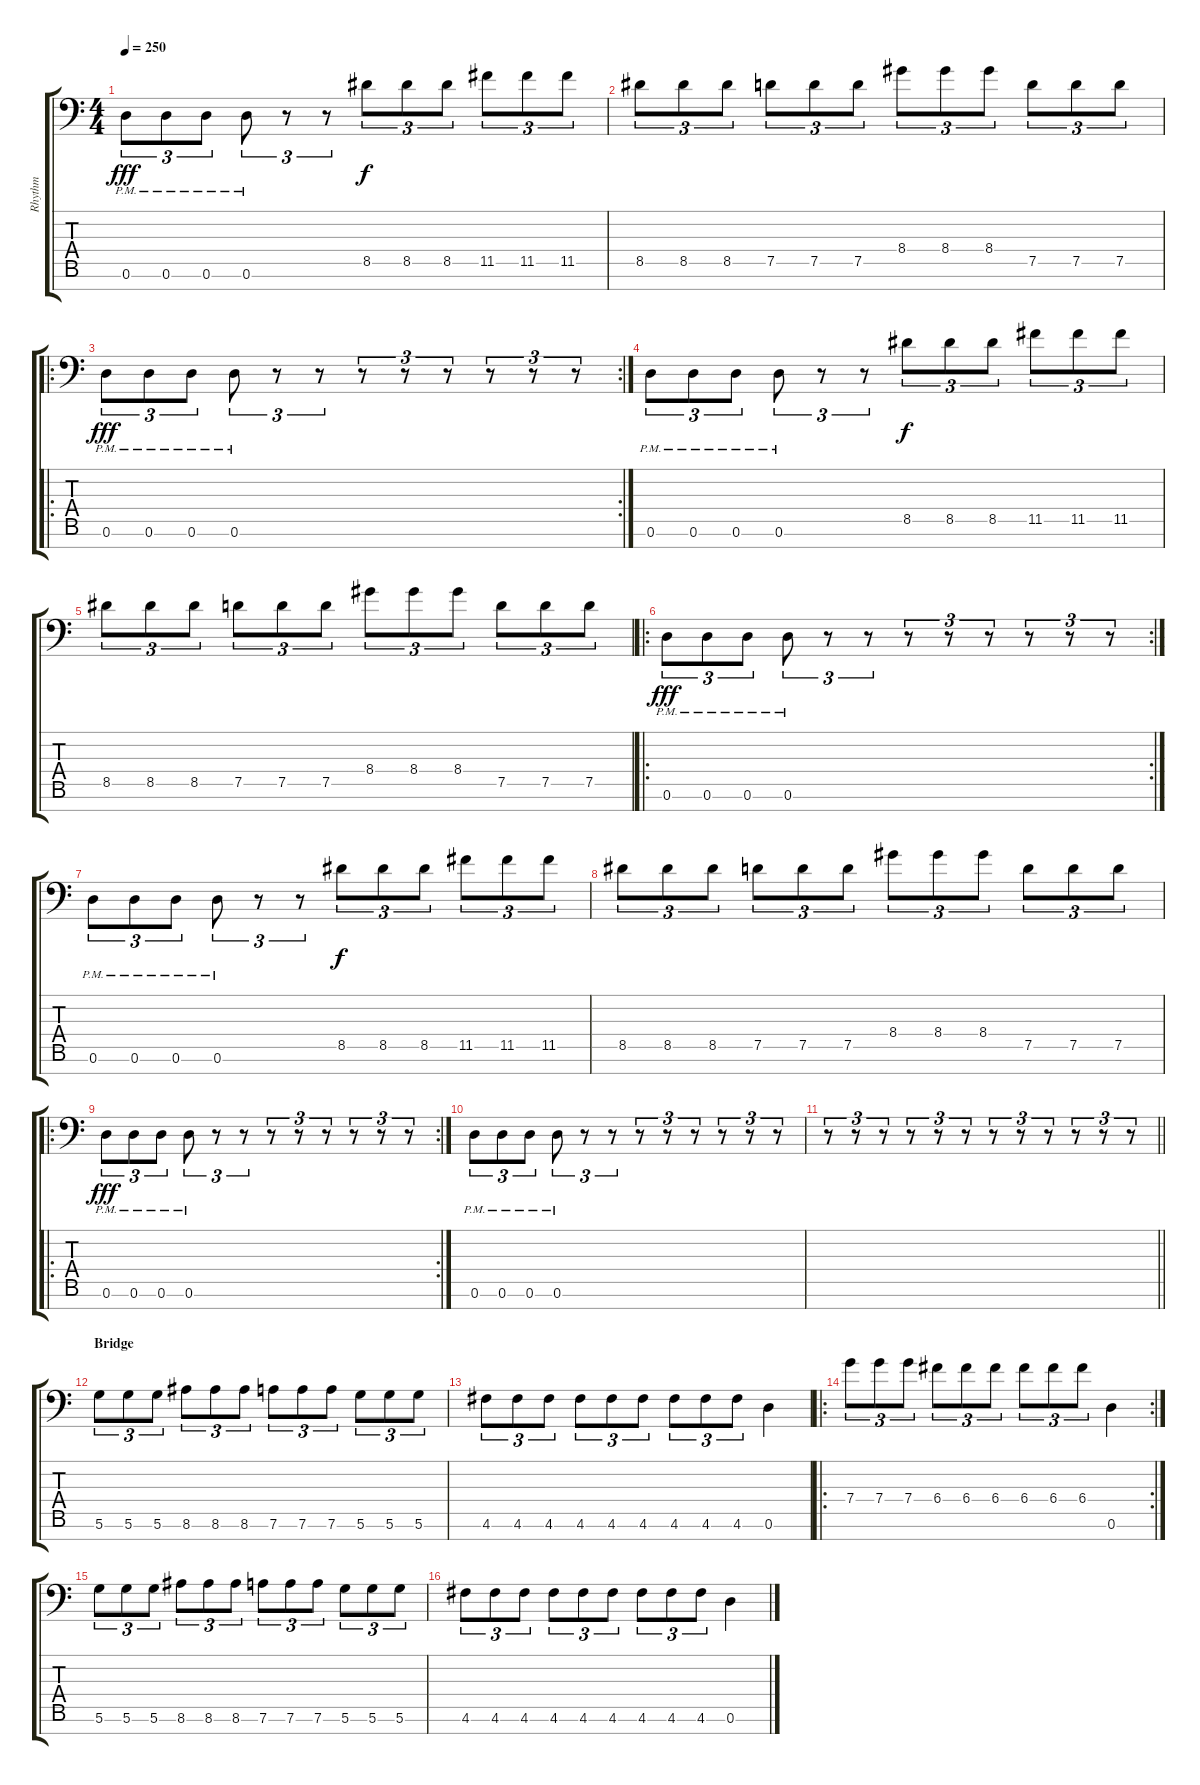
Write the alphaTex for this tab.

\track ("Rhythm" "Rhythm") {instrument distortionguitar}
\staff {score tabs}
\tuning (D4 A3 F3 C3 G2 D2 A1) {hide}
\ts (4 4)
\tempo 250
\clef f4
\ks c
0.6{pm}.8{tu (3 2) dy fff} 0.6{pm}.8{tu (3 2)} 0.6{pm}.8{tu (3 2)} 0.6{pm}.8{tu (3 2)} r.8{tu (3 2)} r.8{tu (3 2)} 8.5.8{tu (3 2) dy f} 8.5.8{tu (3 2)} 8.5.8{tu (3 2)} 11.5.8{tu (3 2)} 11.5.8{tu (3 2)} 11.5.8{tu (3 2)} |
8.5.8{tu (3 2)} 8.5.8{tu (3 2)} 8.5.8{tu (3 2)} 7.5.8{tu (3 2)} 7.5.8{tu (3 2)} 7.5.8{tu (3 2)} 8.4.8{tu (3 2)} 8.4.8{tu (3 2)} 8.4.8{tu (3 2)} 7.5.8{tu (3 2)} 7.5.8{tu (3 2)} 7.5.8{tu (3 2)} |
\ro
\rc 2
0.6{pm}.8{tu (3 2) dy fff} 0.6{pm}.8{tu (3 2)} 0.6{pm}.8{tu (3 2)} 0.6{pm}.8{tu (3 2)} r.8{tu (3 2)} r.8{tu (3 2)} r.8{tu (3 2)} r.8{tu (3 2)} r.8{tu (3 2)} r.8{tu (3 2)} r.8{tu (3 2)} r.8{tu (3 2)} |
0.6{pm}.8{tu (3 2)} 0.6{pm}.8{tu (3 2)} 0.6{pm}.8{tu (3 2)} 0.6{pm}.8{tu (3 2)} r.8{tu (3 2)} r.8{tu (3 2)} 8.5.8{tu (3 2) dy f} 8.5.8{tu (3 2)} 8.5.8{tu (3 2)} 11.5.8{tu (3 2)} 11.5.8{tu (3 2)} 11.5.8{tu (3 2)} |
8.5.8{tu (3 2)} 8.5.8{tu (3 2)} 8.5.8{tu (3 2)} 7.5.8{tu (3 2)} 7.5.8{tu (3 2)} 7.5.8{tu (3 2)} 8.4.8{tu (3 2)} 8.4.8{tu (3 2)} 8.4.8{tu (3 2)} 7.5.8{tu (3 2)} 7.5.8{tu (3 2)} 7.5.8{tu (3 2)} |
\ro
\rc 2
0.6{pm}.8{tu (3 2) dy fff} 0.6{pm}.8{tu (3 2)} 0.6{pm}.8{tu (3 2)} 0.6{pm}.8{tu (3 2)} r.8{tu (3 2)} r.8{tu (3 2)} r.8{tu (3 2)} r.8{tu (3 2)} r.8{tu (3 2)} r.8{tu (3 2)} r.8{tu (3 2)} r.8{tu (3 2)} |
0.6{pm}.8{tu (3 2)} 0.6{pm}.8{tu (3 2)} 0.6{pm}.8{tu (3 2)} 0.6{pm}.8{tu (3 2)} r.8{tu (3 2)} r.8{tu (3 2)} 8.5.8{tu (3 2) dy f} 8.5.8{tu (3 2)} 8.5.8{tu (3 2)} 11.5.8{tu (3 2)} 11.5.8{tu (3 2)} 11.5.8{tu (3 2)} |
8.5.8{tu (3 2)} 8.5.8{tu (3 2)} 8.5.8{tu (3 2)} 7.5.8{tu (3 2)} 7.5.8{tu (3 2)} 7.5.8{tu (3 2)} 8.4.8{tu (3 2)} 8.4.8{tu (3 2)} 8.4.8{tu (3 2)} 7.5.8{tu (3 2)} 7.5.8{tu (3 2)} 7.5.8{tu (3 2)} |
\ro
\rc 2
0.6{pm}.8{tu (3 2) dy fff} 0.6{pm}.8{tu (3 2)} 0.6{pm}.8{tu (3 2)} 0.6{pm}.8{tu (3 2)} r.8{tu (3 2)} r.8{tu (3 2)} r.8{tu (3 2)} r.8{tu (3 2)} r.8{tu (3 2)} r.8{tu (3 2)} r.8{tu (3 2)} r.8{tu (3 2)} |
0.6{pm}.8{tu (3 2)} 0.6{pm}.8{tu (3 2)} 0.6{pm}.8{tu (3 2)} 0.6{pm}.8{tu (3 2)} r.8{tu (3 2)} r.8{tu (3 2)} r.8{tu (3 2)} r.8{tu (3 2)} r.8{tu (3 2)} r.8{tu (3 2)} r.8{tu (3 2)} r.8{tu (3 2)} |
\barLineRight lightlight
r.8{tu (3 2)} r.8{tu (3 2)} r.8{tu (3 2)} r.8{tu (3 2)} r.8{tu (3 2)} r.8{tu (3 2)} r.8{tu (3 2)} r.8{tu (3 2)} r.8{tu (3 2)} r.8{tu (3 2)} r.8{tu (3 2)} r.8{tu (3 2)} |
\section ("" "Bridge")
5.6.8{tu (3 2)} 5.6.8{tu (3 2)} 5.6.8{tu (3 2)} 8.6.8{tu (3 2)} 8.6.8{tu (3 2)} 8.6.8{tu (3 2)} 7.6.8{tu (3 2)} 7.6.8{tu (3 2)} 7.6.8{tu (3 2)} 5.6.8{tu (3 2)} 5.6.8{tu (3 2)} 5.6.8{tu (3 2)} |
4.6.8{tu (3 2)} 4.6.8{tu (3 2)} 4.6.8{tu (3 2)} 4.6.8{tu (3 2)} 4.6.8{tu (3 2)} 4.6.8{tu (3 2)} 4.6.8{tu (3 2)} 4.6.8{tu (3 2)} 4.6.8{tu (3 2)} 0.6.4 |
\ro
\rc 2
7.4.8{tu (3 2)} 7.4.8{tu (3 2)} 7.4.8{tu (3 2)} 6.4.8{tu (3 2)} 6.4.8{tu (3 2)} 6.4.8{tu (3 2)} 6.4.8{tu (3 2)} 6.4.8{tu (3 2)} 6.4.8{tu (3 2)} 0.6.4 |
5.6.8{tu (3 2)} 5.6.8{tu (3 2)} 5.6.8{tu (3 2)} 8.6.8{tu (3 2)} 8.6.8{tu (3 2)} 8.6.8{tu (3 2)} 7.6.8{tu (3 2)} 7.6.8{tu (3 2)} 7.6.8{tu (3 2)} 5.6.8{tu (3 2)} 5.6.8{tu (3 2)} 5.6.8{tu (3 2)} |
4.6.8{tu (3 2)} 4.6.8{tu (3 2)} 4.6.8{tu (3 2)} 4.6.8{tu (3 2)} 4.6.8{tu (3 2)} 4.6.8{tu (3 2)} 4.6.8{tu (3 2)} 4.6.8{tu (3 2)} 4.6.8{tu (3 2)} 0.6.4
